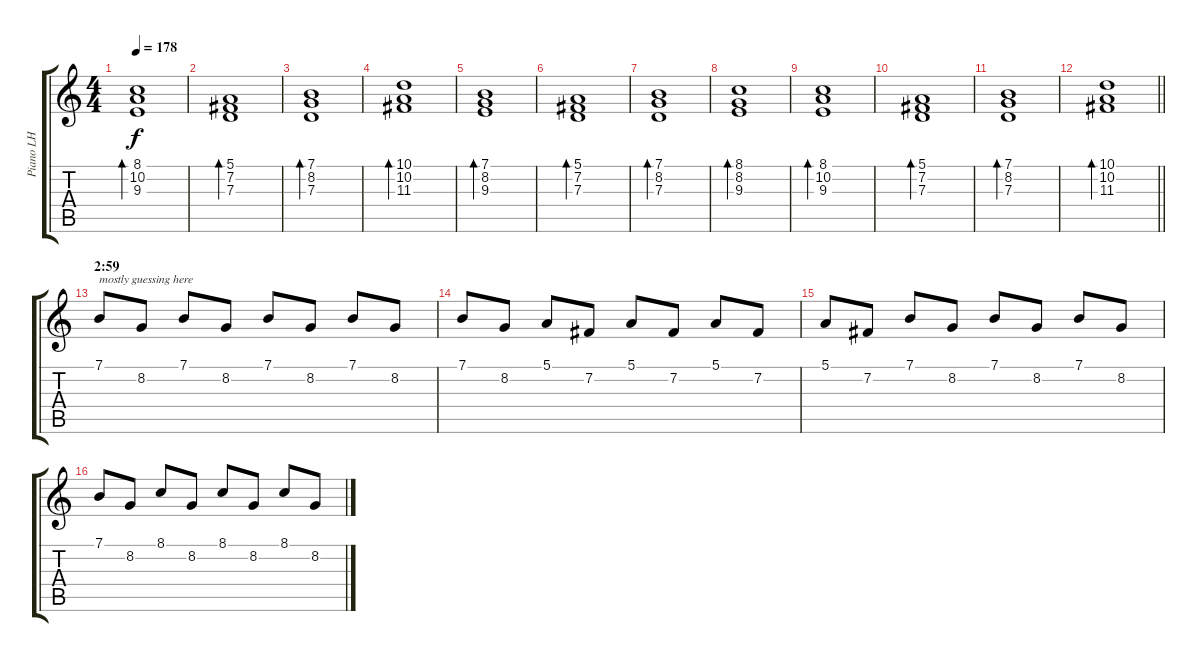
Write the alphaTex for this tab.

\track ("Piano LH" "Piano LH") {instrument acousticgrandpiano}
\staff {score tabs}
\tuning (E4 B3 G3 D3 A2 E2) {hide}
\ts (4 4)
\tempo 178
\clef g2
\ks c
(8.1 10.2 9.3).1{bd 480 dy f} |
(5.1 7.2 7.3).1{bd 480} |
(7.1 8.2 7.3).1{bd 480} |
(10.1 10.2 11.3).1{bd 480} |
(7.1 8.2 9.3).1{bd 480} |
(5.1 7.2 7.3).1{bd 480} |
(7.1 8.2 7.3).1{bd 480} |
(8.1 8.2 9.3).1{bd 480} |
(8.1 10.2 9.3).1{bd 480} |
(5.1 7.2 7.3).1{bd 480} |
(7.1 8.2 7.3).1{bd 480} |
\barLineRight lightlight
(10.1 10.2 11.3).1{bd 480} |
\section ("" "2:59")
7.1.8{txt "mostly guessing here" instrument acousticgrandpiano} 8.2.8 7.1.8 8.2.8 7.1.8 8.2.8 7.1.8 8.2.8 |
7.1.8 8.2.8 5.1.8 7.2.8 5.1.8 7.2.8 5.1.8 7.2.8 |
5.1.8 7.2.8 7.1.8 8.2.8 7.1.8 8.2.8 7.1.8 8.2.8 |
7.1.8 8.2.8 8.1.8 8.2.8 8.1.8 8.2.8 8.1.8 8.2.8
